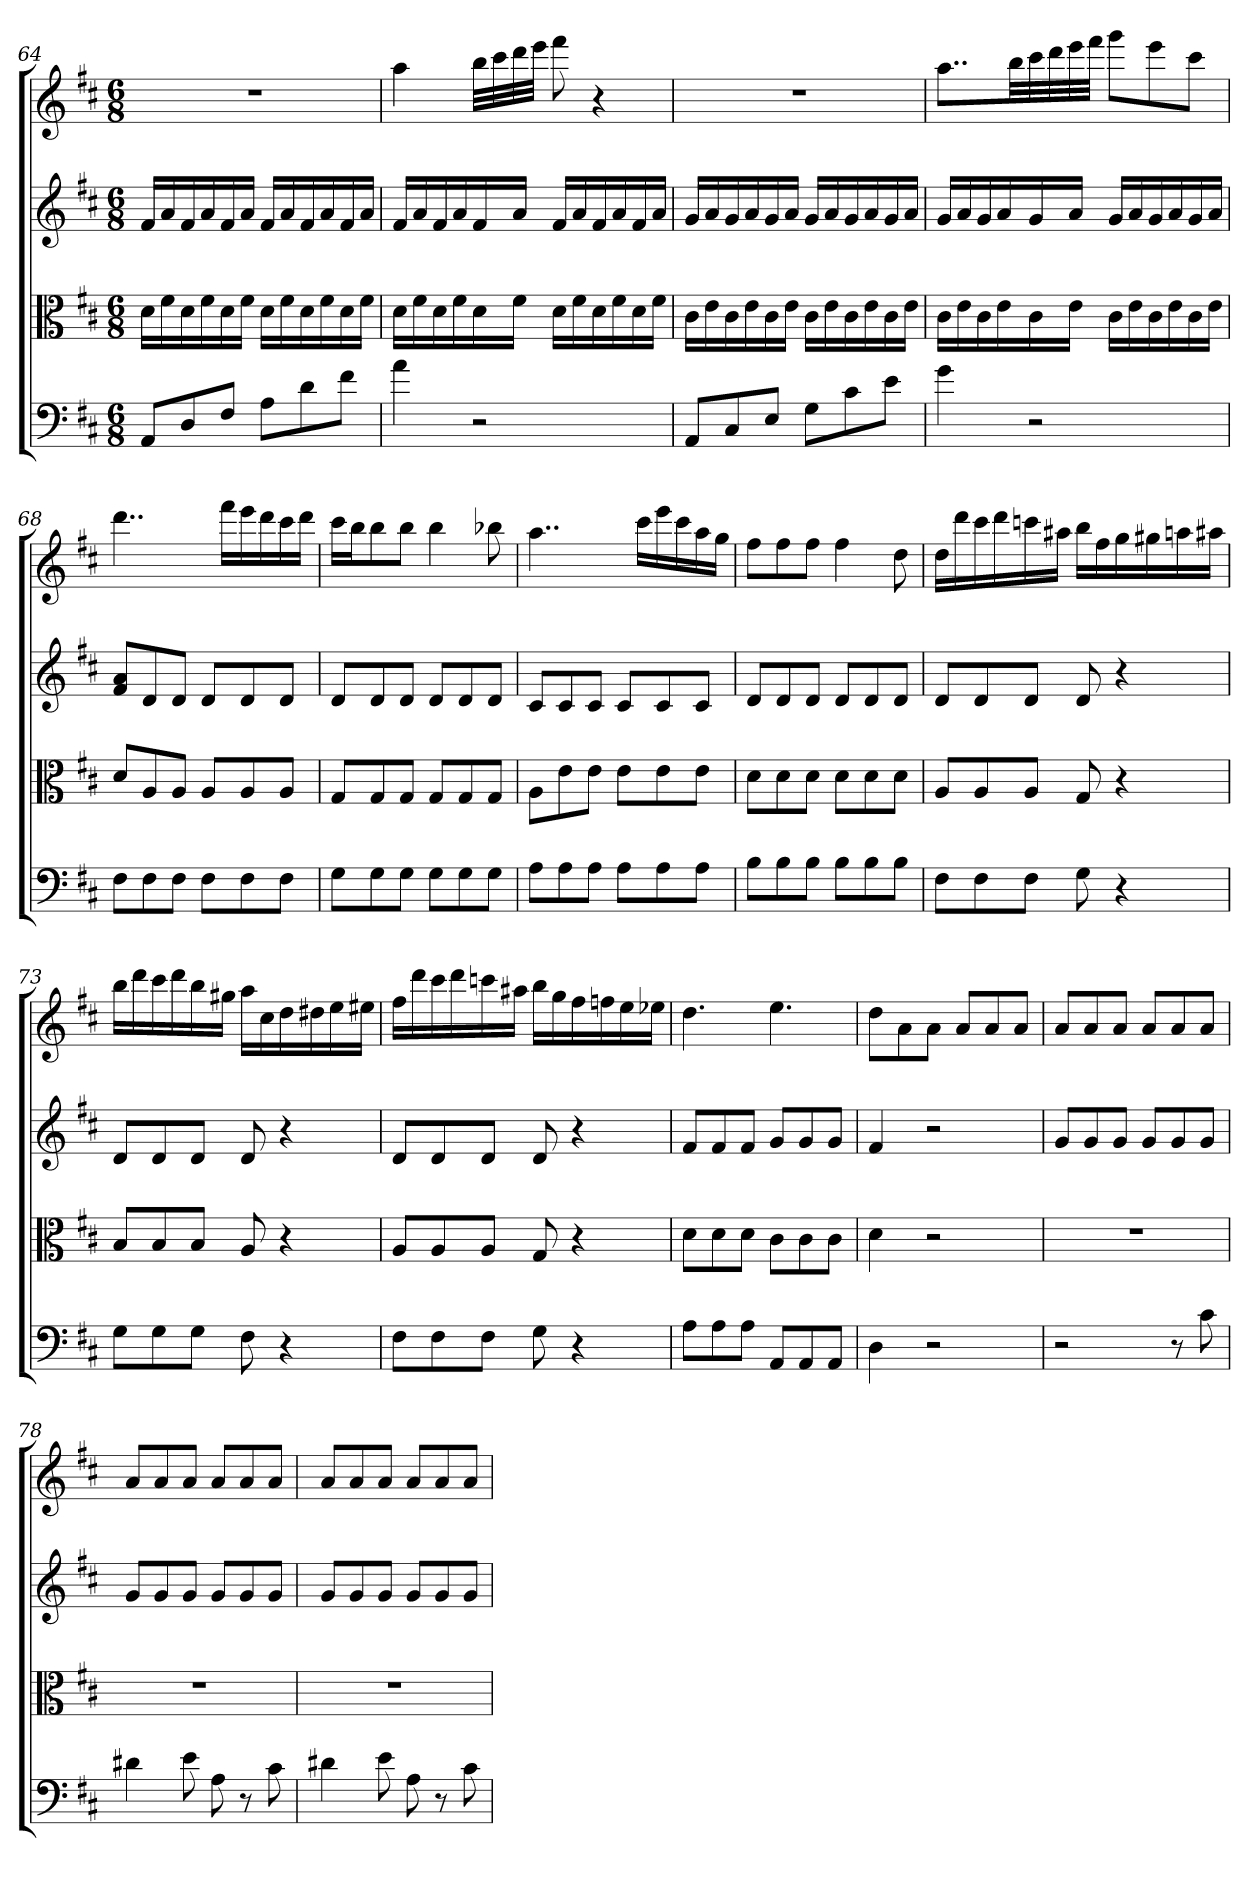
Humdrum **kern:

**kern	**kern	**kern	**kern
*part4	*part3	*part2	*part1
*staff4	*staff3	*staff2	*staff1
*clefF4	*clefC3	*	*
*k[f#c#]	*k[f#c#]	*k[f#c#]	*k[f#c#]
*D:	*D:	*D:	*D:
*M6/8	*M6/8	*M6/8	*M6/8
=64	=64	=64	=64
8AA/L	16d\LL	16f#LL	2.r
.	16f#\	16a	.
8D/	16d\	16f#	.
.	16f#\	16a	.
8F#/J	16d\	16f#	.
.	16f#\JJ	16aJJ	.
8A\L	16d\LL	16f#LL	.
.	16f#\	16a	.
8d\	16d\	16f#	.
.	16f#\	16a	.
8f#\J	16d\	16f#	.
.	16f#\JJ	16aJJ	.
=65	=65	=65	=65
4a	16d\LL	16f#LL	4aa
.	16f#\	16a	.
.	16d\	16f#	.
.	16f#\	16a	.
2r	16d\	16f#	32bbLLL
.	.	.	32ccc#
.	16f#\JJ	16aJJ	32ddd
.	.	.	32eeeJJJ
.	16d\LL	16f#LL	8fff#
.	16f#\	16a	.
.	16d\	16f#	4r
.	16f#\	16a	.
.	16d\	16f#	.
.	16f#\JJ	16aJJ	.
=66	=66	=66	=66
8AA/L	16c#\LL	16gLL	2.r
.	16e\	16a	.
8C#/	16c#\	16g	.
.	16e\	16a	.
8E/J	16c#\	16g	.
.	16e\JJ	16aJJ	.
8G\L	16c#\LL	16gLL	.
.	16e\	16a	.
8c#\	16c#\	16g	.
.	16e\	16a	.
8e\J	16c#\	16g	.
.	16e\JJ	16aJJ	.
=67	=67	=67	=67
4g	16c#\LL	16gLL	8..aaL
.	16e\	16a	.
.	16c#\	16g	.
.	16e\	16a	.
.	.	.	32bbLL
2r	16c#\	16g	32ccc#
.	.	.	32ddd
.	16e\JJ	16aJJ	32eee
.	.	.	32fff#JJJ
.	16c#\LL	16gLL	8gggL
.	16e\	16a	.
.	16c#\	16g	8eee
.	16e\	16a	.
.	16c#\	16g	8ccc#J
.	16e\JJ	16aJJ	.
=68	=68	=68	=68
8F#\L	8d/L	8f# 8aL	4..ddd
8F#\	8A/	8d	.
8F#\J	8A/J	8dJ	.
8F#\L	8A/L	8dL	.
.	.	.	16fff#LL
8F#\	8A/	8d	16eee
.	.	.	16ddd
8F#\J	8A/J	8dJ	16ccc#
.	.	.	16dddJJ
=69	=69	=69	=69
8G\L	8G/L	8dL	16ccc#LL
.	.	.	16bbJ
8G\	8G/	8d	8bb
8G\J	8G/J	8dJ	8bbJ
8G\L	8G/L	8dL	4bb
8G\	8G/	8d	.
8G\J	8G/J	8dJ	8bb-X
=70	=70	=70	=70
8A\L	8A\L	8c#L	4..aa
8A\	8e\	8c#	.
8A\J	8e\J	8c#J	.
8A\L	8e\L	8c#L	.
.	.	.	16ccc#LL
8A\	8e\	8c#	16eee
.	.	.	16ccc#
8A\J	8e\J	8c#J	16aa
.	.	.	16ggJJ
=71	=71	=71	=71
8B\L	8d\L	8dL	8ff#L
8B\	8d\	8d	8ff#
8B\J	8d\J	8dJ	8ff#J
8B\L	8d\L	8dL	4ff#
8B\	8d\	8d	.
8B\J	8d\J	8dJ	8dd
=72	=72	=72	=72
8F#\L	8A/L	8dL	16ddLL
.	.	.	16ddd
8F#\	8A/	8d	16ccc#
.	.	.	16ddd
8F#\J	8A/J	8dJ	16cccn
.	.	.	16aa#XJJ
8G	8G	8d	16bbLL
.	.	.	16ff#
4r	4r	4r	16gg
.	.	.	16gg#X
.	.	.	16aan
.	.	.	16aa#XJJ
=73	=73	=73	=73
8G\L	8B/L	8dL	16bbLL
.	.	.	16ddd
8G\	8B/	8d	16ccc#
.	.	.	16ddd
8G\J	8B/J	8dJ	16bb
.	.	.	16gg#XJJ
8F#	8A	8d	16aaLL
.	.	.	16cc#
4r	4r	4r	16dd
.	.	.	16dd#X
.	.	.	16ee
.	.	.	16ee#XJJ
=74	=74	=74	=74
8F#\L	8A/L	8dL	16ff#LL
.	.	.	16ddd
8F#\	8A/	8d	16ccc#
.	.	.	16ddd
8F#\J	8A/J	8dJ	16cccn
.	.	.	16aa#XJJ
8G	8G	8d	16bbLL
.	.	.	16gg
4r	4r	4r	16ff#
.	.	.	16ffn
.	.	.	16ee
.	.	.	16ee-XJJ
=75	=75	=75	=75
8A\L	8d\L	8f#L	4.dd
8A\	8d\	8f#	.
8A\J	8d\J	8f#J	.
8AA/L	8c#\L	8gL	4.ee
8AA/	8c#\	8g	.
8AA/J	8c#\J	8gJ	.
=76	=76	=76	=76
4D	4d	4f#	8ddL
.	.	.	8a
2r	2r	2r	8aJ
.	.	.	8aL
.	.	.	8a
.	.	.	8aJ
=77	=77	=77	=77
2r	2.r	8gL	8aL
.	.	8g	8a
.	.	8gJ	8aJ
.	.	8gL	8aL
8r	.	8g	8a
8c#	.	8gJ	8aJ
=78	=78	=78	=78
4d#X	2.r	8gL	8aL
.	.	8g	8a
8e	.	8gJ	8aJ
8A	.	8gL	8aL
8r	.	8g	8a
8c#	.	8gJ	8aJ
=79	=79	=79	=79
4d#X	2.r	8gL	8aL
.	.	8g	8a
8e	.	8gJ	8aJ
8A	.	8gL	8aL
8r	.	8g	8a
8c#	.	8gJ	8aJ
=	=	=	=
*-	*-	*-	*-
